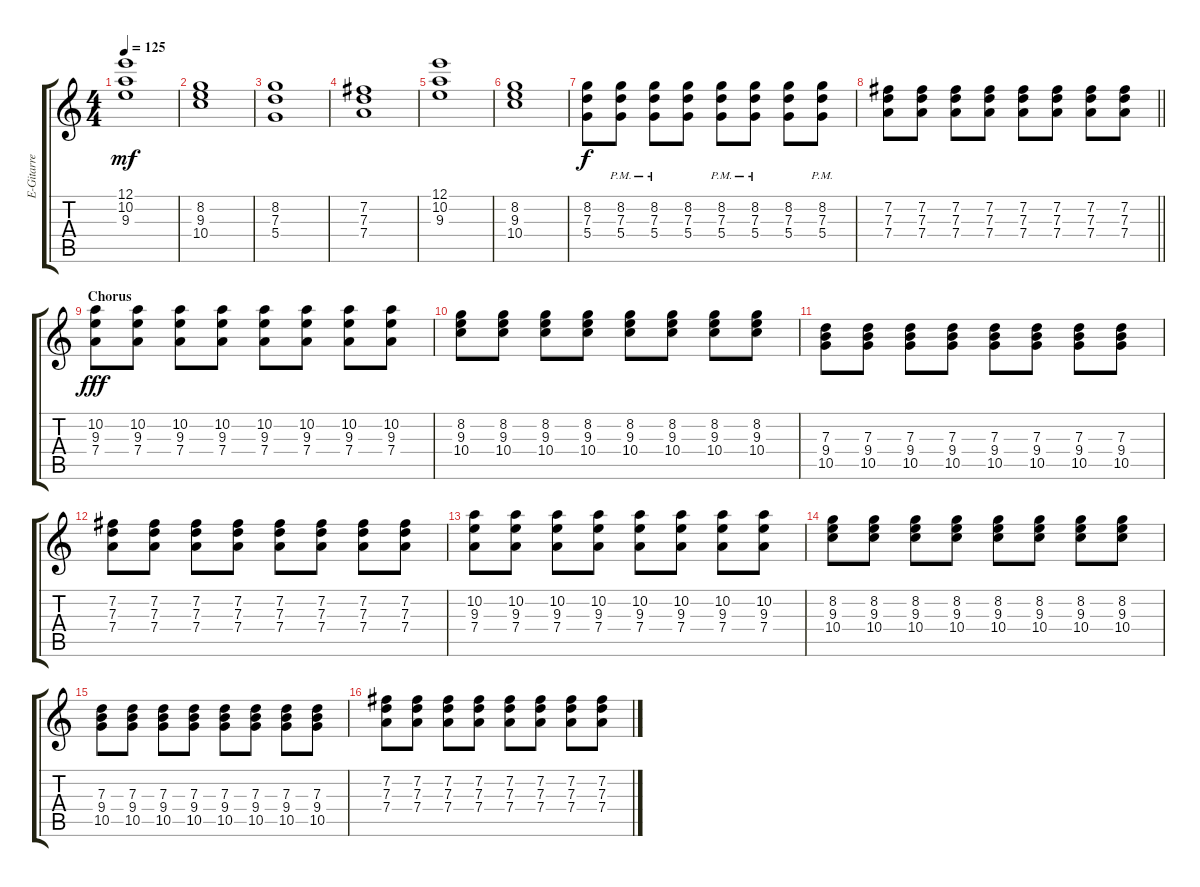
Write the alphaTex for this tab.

\track ("E-Gitarre - Raoul" "E-Gitarre ") {instrument overdrivenguitar}
\staff {score tabs}
\tuning (E4 B3 G3 D3 A2 E2) {hide}
\ts (4 4)
\tempo 125
\clef g2
\ks c
(12.1 10.2 9.3).1{dy mf} |
(8.2 9.3 10.4).1 |
(8.2 7.3 5.4).1 |
(7.2 7.3 7.4).1 |
(12.1 10.2 9.3).1 |
(8.2 9.3 10.4).1 |
(8.2 7.3 5.4).8{dy f} (8.2{pm} 7.3{pm} 5.4{pm}).8 (8.2{pm} 7.3{pm} 5.4{pm}).8 (8.2 7.3 5.4).8 (8.2{pm} 7.3{pm} 5.4{pm}).8 (8.2{pm} 7.3{pm} 5.4{pm}).8 (8.2 7.3 5.4).8 (8.2{pm} 7.3{pm} 5.4{pm}).8 |
\barLineRight lightlight
(7.2 7.3 7.4).8 (7.2 7.3 7.4).8 (7.2 7.3 7.4).8 (7.2 7.3 7.4).8 (7.2 7.3 7.4).8 (7.2 7.3 7.4).8 (7.2 7.3 7.4).8 (7.2 7.3 7.4).8 |
\section ("" "Chorus")
(10.2 9.3 7.4).8{dy fff} (10.2 9.3 7.4).8 (10.2 9.3 7.4).8 (10.2 9.3 7.4).8 (10.2 9.3 7.4).8 (10.2 9.3 7.4).8 (10.2 9.3 7.4).8 (10.2 9.3 7.4).8 |
(8.2 9.3 10.4).8 (8.2 9.3 10.4).8 (8.2 9.3 10.4).8 (8.2 9.3 10.4).8 (8.2 9.3 10.4).8 (8.2 9.3 10.4).8 (8.2 9.3 10.4).8 (8.2 9.3 10.4).8 |
(7.3 9.4 10.5).8 (7.3 9.4 10.5).8 (7.3 9.4 10.5).8 (7.3 9.4 10.5).8 (7.3 9.4 10.5).8 (7.3 9.4 10.5).8 (7.3 9.4 10.5).8 (7.3 9.4 10.5).8 |
(7.2 7.3 7.4).8 (7.2 7.3 7.4).8 (7.2 7.3 7.4).8 (7.2 7.3 7.4).8 (7.2 7.3 7.4).8 (7.2 7.3 7.4).8 (7.2 7.3 7.4).8 (7.2 7.3 7.4).8 |
(10.2 9.3 7.4).8 (10.2 9.3 7.4).8 (10.2 9.3 7.4).8 (10.2 9.3 7.4).8 (10.2 9.3 7.4).8 (10.2 9.3 7.4).8 (10.2 9.3 7.4).8 (10.2 9.3 7.4).8 |
(8.2 9.3 10.4).8 (8.2 9.3 10.4).8 (8.2 9.3 10.4).8 (8.2 9.3 10.4).8 (8.2 9.3 10.4).8 (8.2 9.3 10.4).8 (8.2 9.3 10.4).8 (8.2 9.3 10.4).8 |
(7.3 9.4 10.5).8 (7.3 9.4 10.5).8 (7.3 9.4 10.5).8 (7.3 9.4 10.5).8 (7.3 9.4 10.5).8 (7.3 9.4 10.5).8 (7.3 9.4 10.5).8 (7.3 9.4 10.5).8 |
(7.2 7.3 7.4).8 (7.2 7.3 7.4).8 (7.2 7.3 7.4).8 (7.2 7.3 7.4).8 (7.2 7.3 7.4).8 (7.2 7.3 7.4).8 (7.2 7.3 7.4).8 (7.2 7.3 7.4).8
